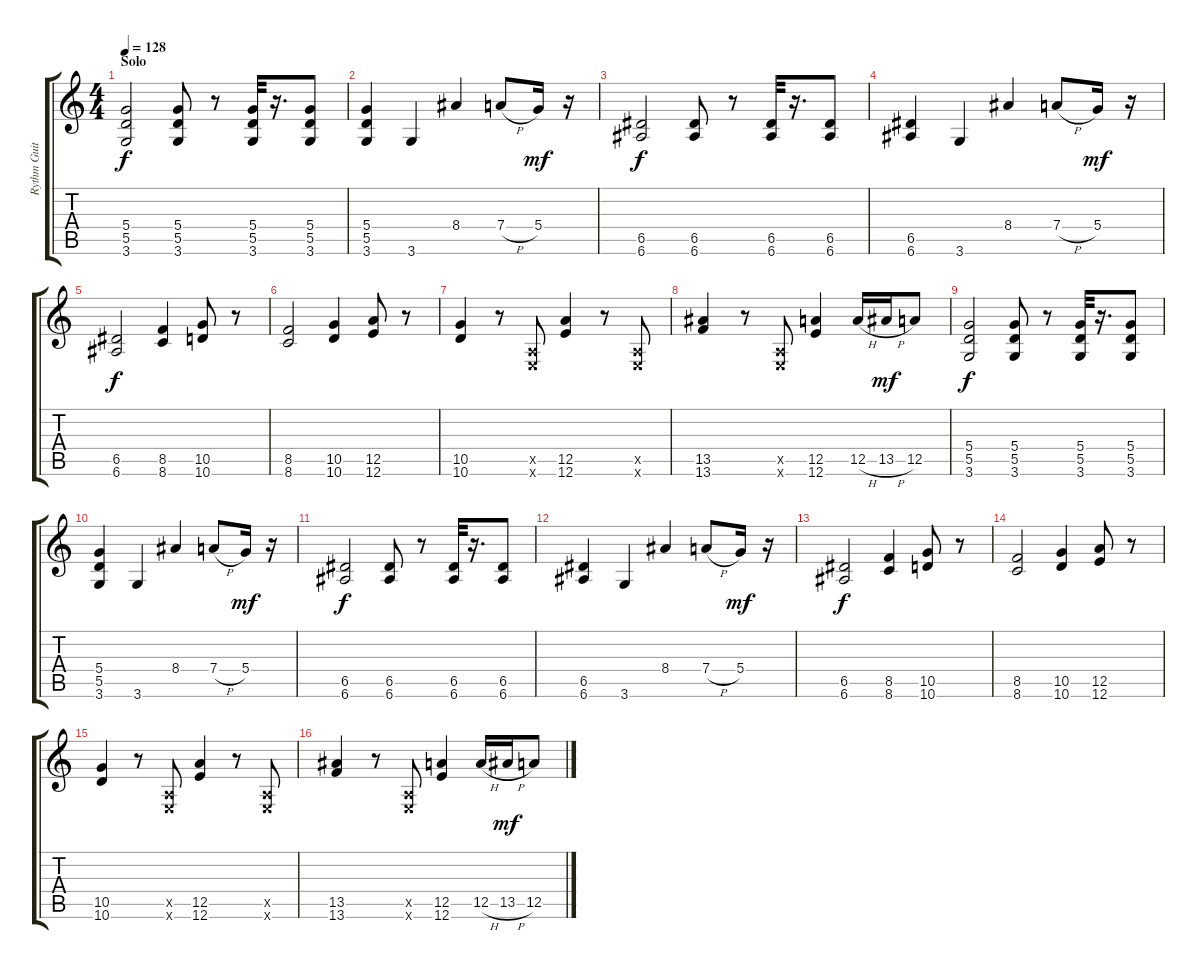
\track ("Rythm Guitar" "Rythm Guit") {instrument distortionguitar}
\staff {score tabs}
\tuning (E4 B3 G3 D3 A2 E2) {hide}
\ts (4 4)
\section ("" "Solo")
\tempo 128
\clef g2
\ks c
(5.4 5.5 3.6).2{dy f} (5.4 5.5 3.6).8 r.8 (5.4 5.5 3.6).32 r.16{d} (5.4 5.5 3.6).8 |
(5.4 5.5 3.6).4 3.6.4 8.4.4 7.4{h}.8 5.4.16{dy mf} r.16 |
(6.5 6.6).2{dy f} (6.5 6.6).8 r.8 (6.5 6.6).32 r.16{d} (6.5 6.6).8 |
(6.5 6.6).4 3.6.4 8.4.4 7.4{h}.8 5.4.16{dy mf} r.16 |
(6.5 6.6).2{dy f} (8.5 8.6).4 (10.5 10.6).8 r.8 |
(8.5 8.6).2 (10.5 10.6).4 (12.5 12.6).8 r.8 |
(10.5 10.6).4 r.8 (0.5{x} 0.6{x}).8 (12.5 12.6).4 r.8 (0.5{x} 0.6{x}).8 |
(13.5 13.6).4 r.8 (0.5{x} 0.6{x}).8 (12.5 12.6).4 12.5{h}.16 13.5{h}.16{dy mf} 12.5.8 |
(5.4 5.5 3.6).2{dy f} (5.4 5.5 3.6).8 r.8 (5.4 5.5 3.6).32 r.16{d} (5.4 5.5 3.6).8 |
(5.4 5.5 3.6).4 3.6.4 8.4.4 7.4{h}.8 5.4.16{dy mf} r.16 |
(6.5 6.6).2{dy f} (6.5 6.6).8 r.8 (6.5 6.6).32 r.16{d} (6.5 6.6).8 |
(6.5 6.6).4 3.6.4 8.4.4 7.4{h}.8 5.4.16{dy mf} r.16 |
(6.5 6.6).2{dy f} (8.5 8.6).4 (10.5 10.6).8 r.8 |
(8.5 8.6).2 (10.5 10.6).4 (12.5 12.6).8 r.8 |
(10.5 10.6).4 r.8 (0.5{x} 0.6{x}).8 (12.5 12.6).4 r.8 (0.5{x} 0.6{x}).8 |
(13.5 13.6).4 r.8 (0.5{x} 0.6{x}).8 (12.5 12.6).4 12.5{h}.16 13.5{h}.16{dy mf} 12.5.8
